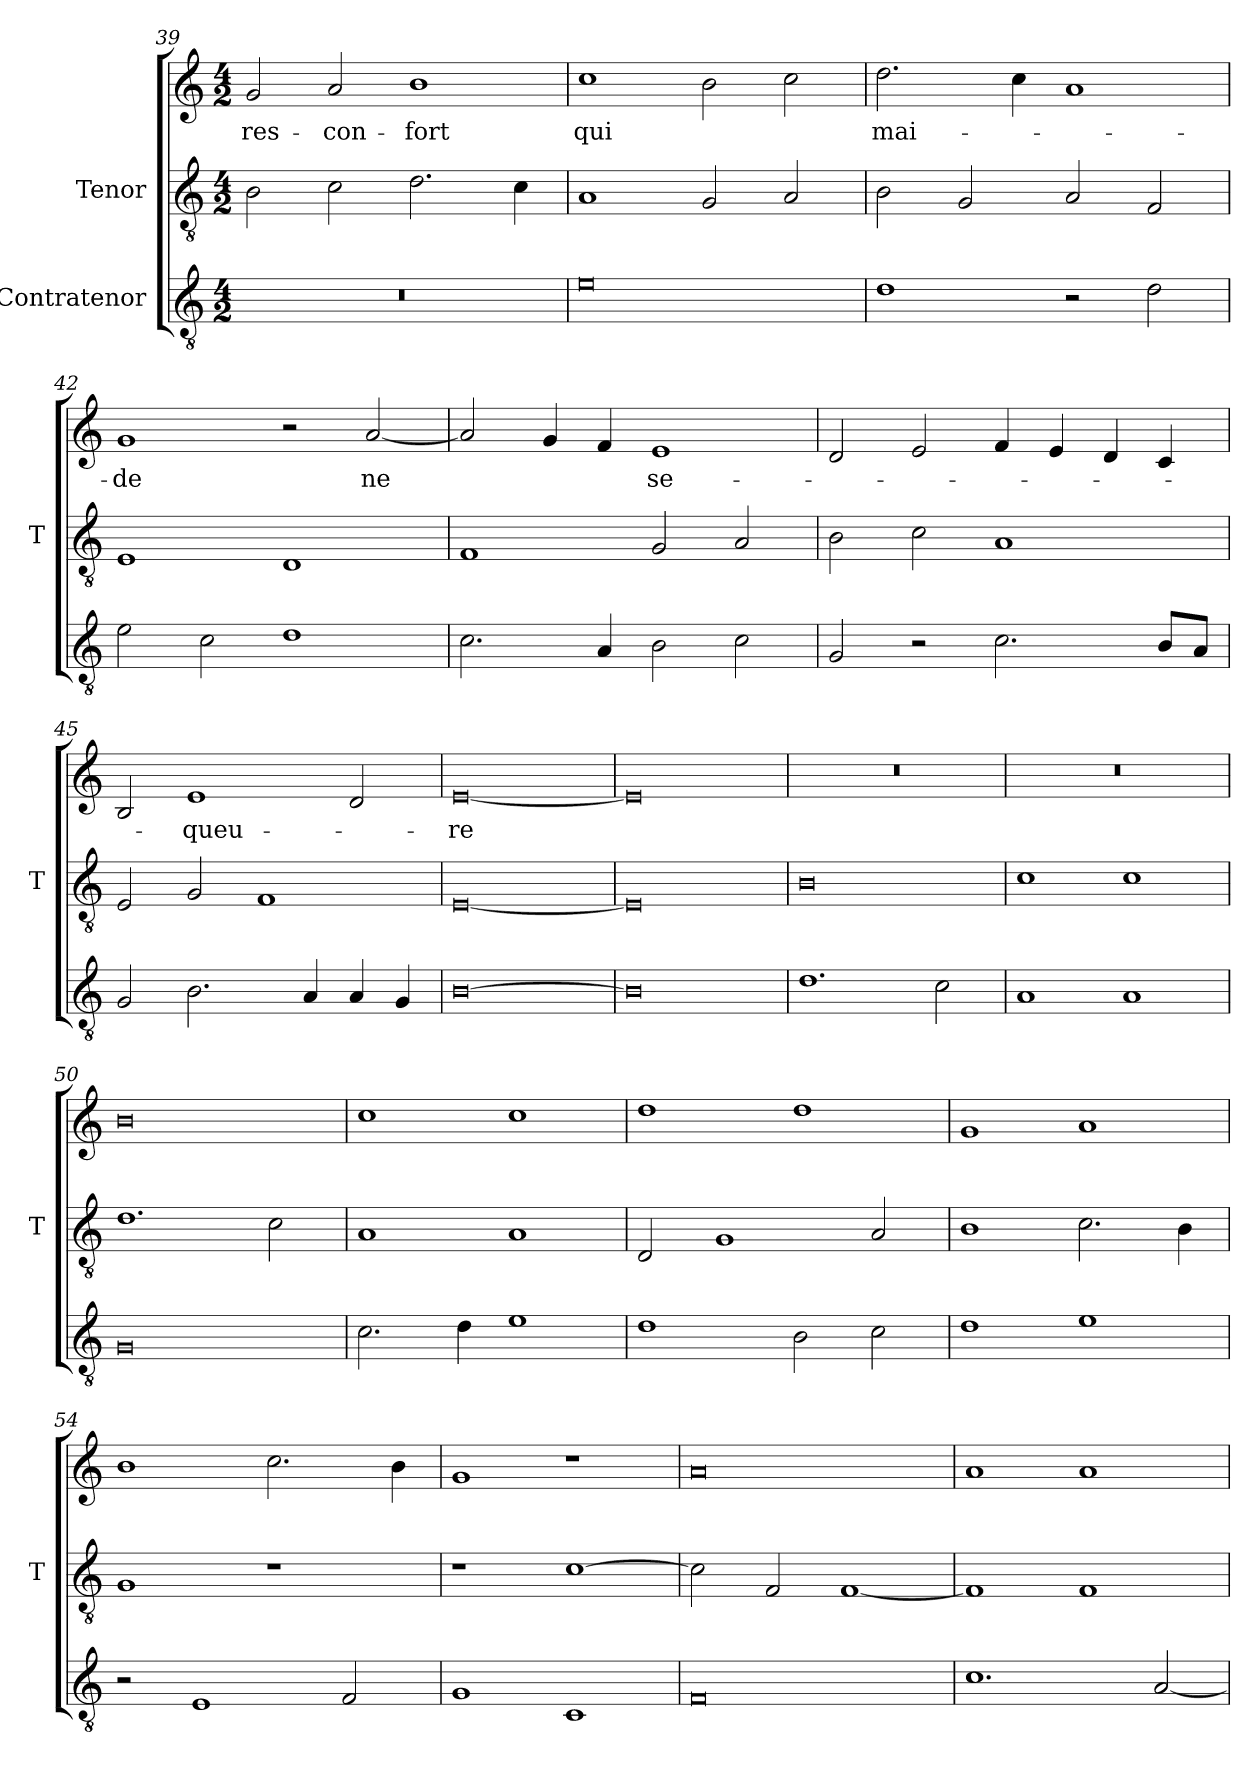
**kern	**kern	**kern	**text
*part3	*part2	*part1	*part1
*staff3	*staff2	*staff1	*staff1
*I"Contratenor	*I"Tenor	*	*
*	*I'T	*	*
*clefGv2	*clefGv2	*clefG2	*
*M4/2	*M4/2	*M4/2	*
=39	=39	=39	=39
0r	2B	2g	res-
.	2c	2a	-con-
.	2.d	1b	-fort
.	4c	.	.
=40	=40	=40	=40
0e	1A	1cc	-qui
.	2G	2b	.
.	2A	2cc	.
=41	=41	=41	=41
1d	2B	2.dd	mai-
.	2G	.	.
.	.	4cc	.
2r	2A	1a	.
2d	2F	.	.
=42	=42	=42	=42
2e	1E	1g	-de
2c	.	.	.
1d	1D	2r	.
.	.	[2a	-ne
=43	=43	=43	=43
2.c	1F	2a]	.
.	.	4g	.
4A	.	4f	.
2B	2G	1e	se-
2c	2A	.	.
=44	=44	=44	=44
2G	2B	2d	.
2r	2c	2e	.
2.c	1A	4f	.
.	.	4e	.
.	.	4d	.
8B/L	.	4c	.
8A/J	.	.	.
=45	=45	=45	=45
2G	2E	2B	.
2.B	2G	1e	-queu-
.	1F	.	.
4A	.	.	.
4A	.	2d	.
4G	.	.	.
=46	=46	=46	=46
[0B	[0E	[0e	-re
=47	=47	=47	=47
0B]	0E]	0e]	.
=48	=48	=48	=48
1.d	0B	0r	.
2c	.	.	.
=49	=49	=49	=49
1A	1c	0r	.
1A	1c	.	.
=50	=50	=50	=50
0G	1.d	0b	.
.	2c	.	.
=51	=51	=51	=51
2.c	1A	1cc	.
4d	.	.	.
1e	1A	1cc	.
=52	=52	=52	=52
1d	2D	1dd	.
.	1G	.	.
2B	.	1dd	.
2c	2A	.	.
=53	=53	=53	=53
1d	1B	1g	.
1e	2.c	1a	.
.	4B	.	.
=54	=54	=54	=54
2r	1G	1b	.
1E	.	.	.
.	1r	2.cc	.
2F	.	.	.
.	.	4b	.
=55	=55	=55	=55
1G	1r	1g	.
1C	[1c	1r	.
=56	=56	=56	=56
0F	2c]	0a	.
.	2F	.	.
.	[1F	.	.
=57	=57	=57	=57
1.c	1F]	1a	.
.	1F	1a	.
[2A	.	.	.
=	=	=	=
*-	*-	*-	*-
